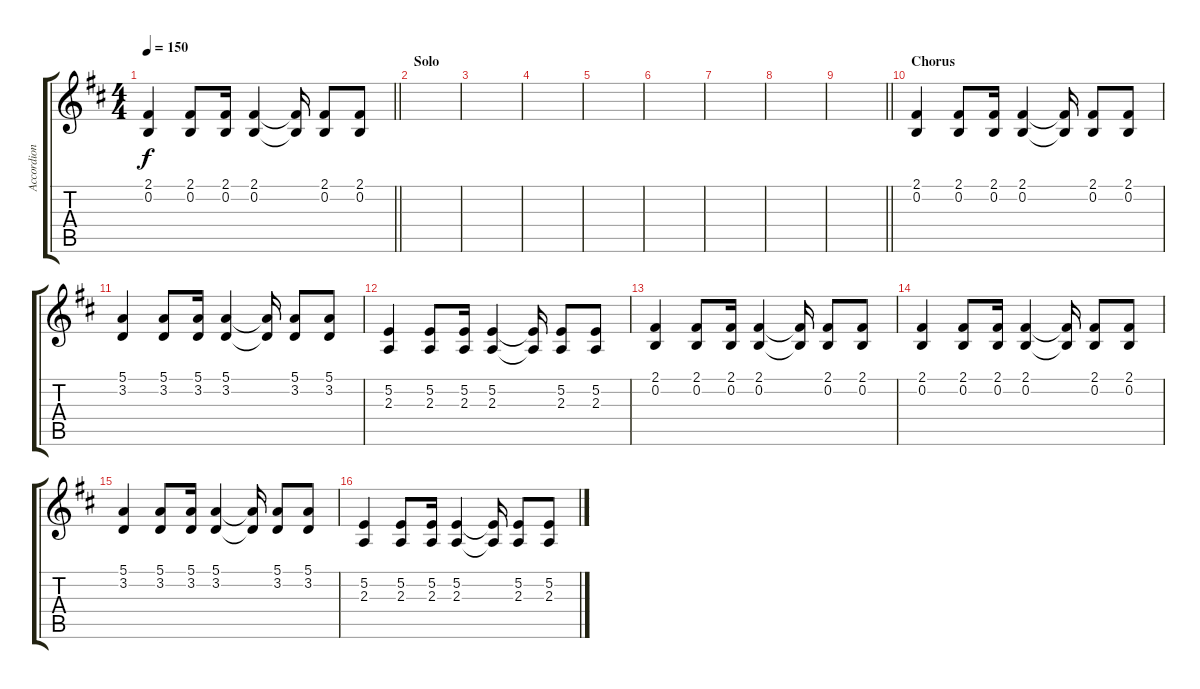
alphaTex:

\track ("Accordion" "Accordion") {instrument accordion}
\staff {score tabs}
\tuning (E4 B3 G3 D3 A2 E2) {hide}
\ts (4 4)
\tempo 150
\clef g2
\barLineRight lightlight
\ks d
(2.1 0.2).4{dy f} (2.1 0.2).8 (2.1 0.2).16 (2.1 0.2).4 (2.1{t} 0.2{t}).16 (2.1 0.2).8 (2.1 0.2).8 |
\section ("" "Solo")
|
|
|
|
|
|
|
\barLineRight lightlight
|
\section ("" "Chorus")
(2.1 0.2).4 (2.1 0.2).8 (2.1 0.2).16 (2.1 0.2).4 (2.1{t} 0.2{t}).16 (2.1 0.2).8 (2.1 0.2).8 |
(5.1 3.2).4 (5.1 3.2).8 (5.1 3.2).16 (5.1 3.2).4 (5.1{t} 3.2{t}).16 (5.1 3.2).8 (5.1 3.2).8 |
(5.2 2.3).4 (5.2 2.3).8 (5.2 2.3).16 (5.2 2.3).4 (5.2{t} 2.3{t}).16 (5.2 2.3).8 (5.2 2.3).8 |
(2.1 0.2).4 (2.1 0.2).8 (2.1 0.2).16 (2.1 0.2).4 (2.1{t} 0.2{t}).16 (2.1 0.2).8 (2.1 0.2).8 |
(2.1 0.2).4 (2.1 0.2).8 (2.1 0.2).16 (2.1 0.2).4 (2.1{t} 0.2{t}).16 (2.1 0.2).8 (2.1 0.2).8 |
(5.1 3.2).4 (5.1 3.2).8 (5.1 3.2).16 (5.1 3.2).4 (5.1{t} 3.2{t}).16 (5.1 3.2).8 (5.1 3.2).8 |
(5.2 2.3).4 (5.2 2.3).8 (5.2 2.3).16 (5.2 2.3).4 (5.2{t} 2.3{t}).16 (5.2 2.3).8 (5.2 2.3).8
